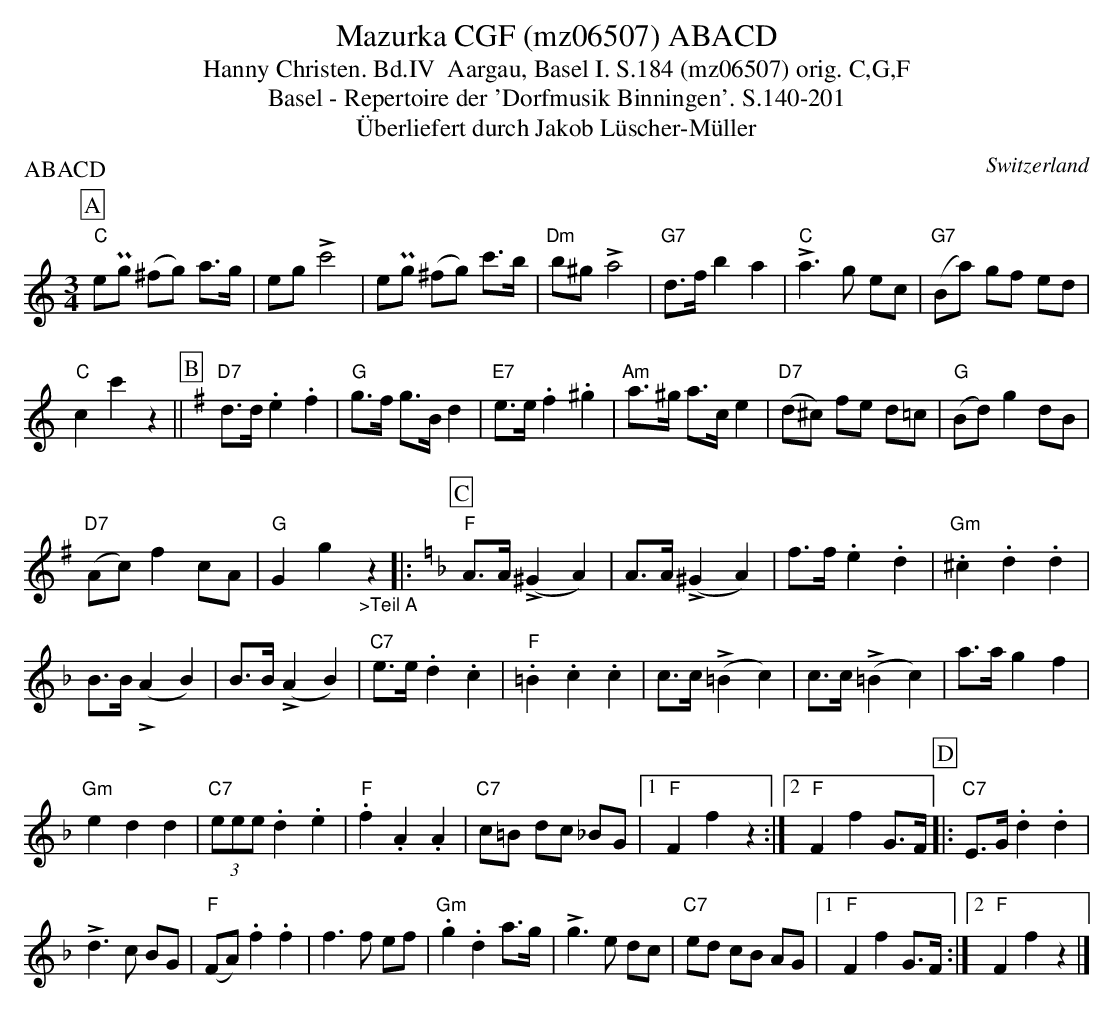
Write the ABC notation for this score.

X:1
T:Mazurka CGF (mz06507) ABACD
T:Hanny Christen. Bd.IV  Aargau, Basel I. S.184 (mz06507) orig. C,G,F
T: Basel - Repertoire der 'Dorfmusik Binningen'. S.140-201
T:Überliefert durch Jakob Lüscher-Müller
P:ABACD
M:3/4
L:1/8
O:Switzerland
K:C major
[P:A] "C"ePg (^fg) a>g | eg !>!c'4 | ePg (^fg) c'>b | "Dm"b^g!>!a4 | "G7"d>fb2a2 | !>!"C"a3g ec | ("G7"Ba) gf ed |
"C"c2c'2z2 || [P:B] [K:G] "D7"d>d.e2.f2  | "G"g>f g>Bd2 | "E7"e>e .f2.^g2 | "Am"a>^g a>ce2 | ("D7"d^c) fe d=c | ("G"Bd)g2dB |
("D7"Ac)f2cA | "G"G2g2"_>Teil A"z2 |: [K:F] [P:C] [K:F] "F"A>A (!>!^G2A2) | A>A (!>!^G2A2) | f>f .e2.d2 | ."Gm"^c2.d2.d2 |
B>B (!>!A2B2) | B>B (!>!A2B2) | "C7"e>e.d2.c2 | ."F"=B2.c2.c2 | c>c (!>!=B2c2) | c>c (!>!=B2c2) | a>ag2f2 |
"Gm"e2d2d2 | "C7"(3eee .d2.e2 | "F".f2.A2.A2 | "C7"c=B dc _BG |1 "F"F2f2z2 :|2 "F"F2f2 G>F [P:D] |: "C7"E>G .d2.d2 |
!>!d3c BG | ("F"FA).f2.f2 | f3f ef | "Gm".g2.d2 a>g | !>!g3e dc | "C7"ed cB AG |1 "F"F2f2 G>F :|2 "F"F2f2z2 |]
